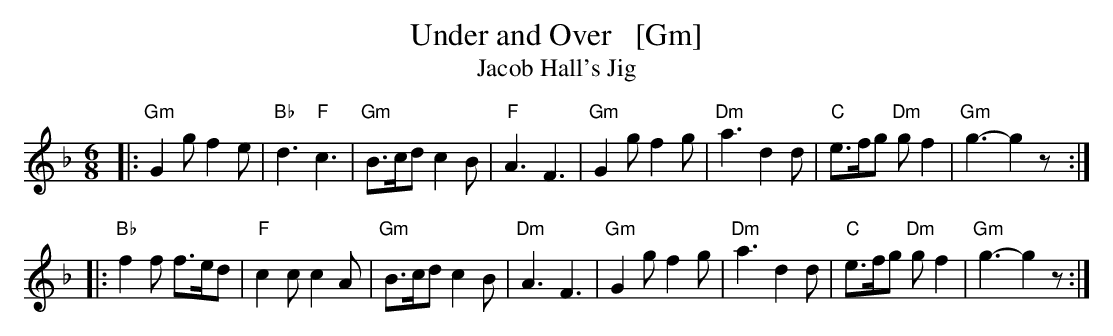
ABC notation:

X:1
T: Under and Over   [Gm]
T: Jacob Hall's Jig
M: 6/8
L: 1/8
K: Gdor
|:\
"Gm"G2g f2e | "Bb"d3 "F"c3 | "Gm"B3/2c/d c2B | "F"A3 F3 |\
"Gm"G2g f2g | "Dm"a3 d2d | "C"e3/2f/g "Dm"gf2 | "Gm"g3- g2z :|
|:\
"Bb"f2f f3/2e/d | "F"c2c c2A | "Gm"B3/2c/d c2B | "Dm"A3 F3 |\
"Gm"G2g f2g | "Dm"a3 d2d | "C"e3/2f/g "Dm"gf2 | "Gm"g3- g2z :|
